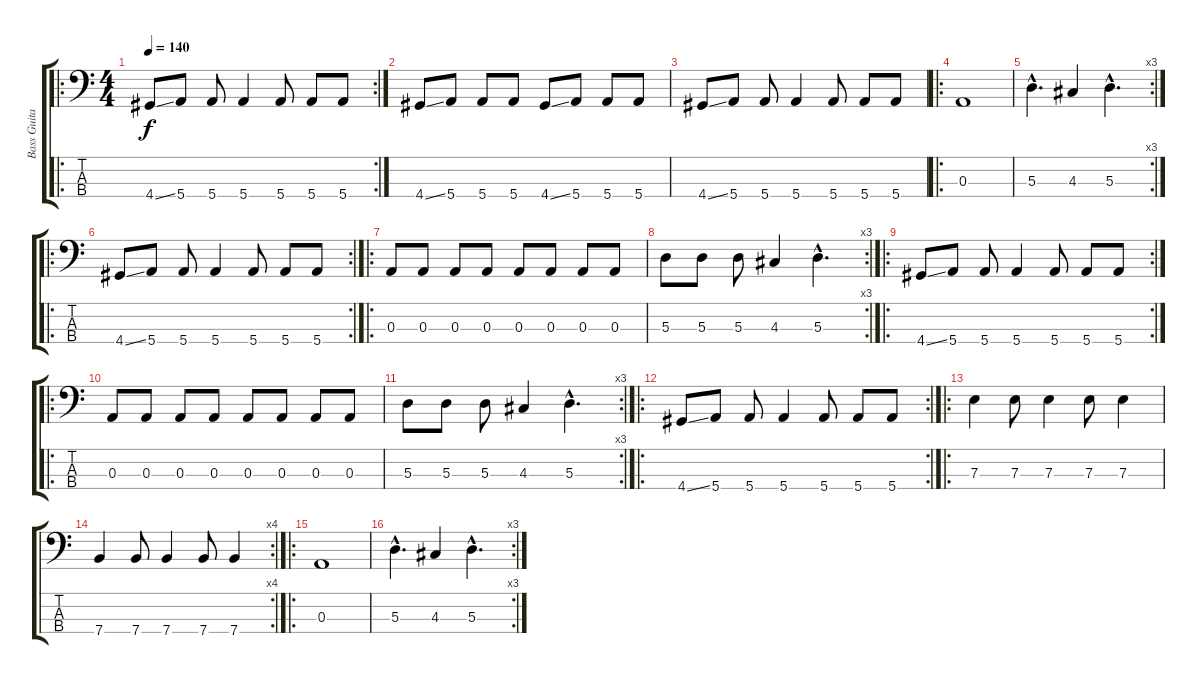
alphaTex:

\track ("Bass Guitar" "Bass Guita") {instrument electricbasspick}
\staff {score tabs}
\tuning (G2 D2 A1 E1) {hide}
\ro
\rc 2
\ts (4 4)
\tempo 140
\clef f4
\ks c
4.4{ss}.8{dy f instrument electricbasspick} 5.4.8 5.4.8 5.4.4 5.4.8 5.4.8 5.4.8 |
4.4{ss}.8 5.4.8 5.4.8 5.4.8 4.4{ss}.8 5.4.8 5.4.8 5.4.8 |
4.4{ss}.8 5.4.8 5.4.8 5.4.4 5.4.8 5.4.8 5.4.8 |
\ro
0.3.1 |
\rc 3
5.3{hac}.4{d} 4.3.4 5.3{hac}.4{d} |
\ro
\rc 2
4.4{ss}.8 5.4.8 5.4.8 5.4.4 5.4.8 5.4.8 5.4.8 |
\ro
0.3.8 0.3.8 0.3.8 0.3.8 0.3.8 0.3.8 0.3.8 0.3.8 |
\rc 3
5.3.8 5.3.8 5.3.8 4.3.4 5.3{hac}.4{d} |
\ro
\rc 2
4.4{ss}.8 5.4.8 5.4.8 5.4.4 5.4.8 5.4.8 5.4.8 |
\ro
0.3.8 0.3.8 0.3.8 0.3.8 0.3.8 0.3.8 0.3.8 0.3.8 |
\rc 3
5.3.8 5.3.8 5.3.8 4.3.4 5.3{hac}.4{d} |
\ro
\rc 2
4.4{ss}.8 5.4.8 5.4.8 5.4.4 5.4.8 5.4.8 5.4.8 |
\ro
7.3.4 7.3.8 7.3.4 7.3.8 7.3.4 |
\rc 4
7.4.4 7.4.8 7.4.4 7.4.8 7.4.4 |
\ro
0.3.1 |
\rc 3
5.3{hac}.4{d} 4.3.4 5.3{hac}.4{d}
